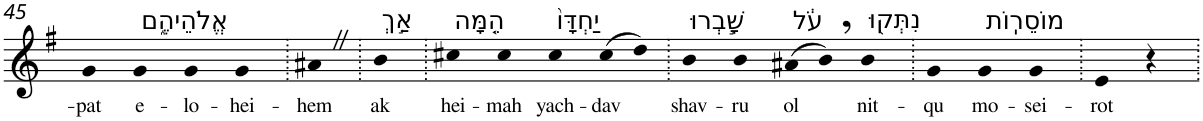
**kern	**text
*part1	*part1
*staff1	*staff1
*I"Piano	*
*I'Pno	*
!!LO:PB:g=z
*clefG2	*
*k[f#]	*
*G:	*
=45	=45
!	!LO:LY:b
4g	-pat
!LO:TX:a:t=אֱלֹהֵיהֶ֑ם	!
!	!LO:LY:b
4g	e-
!	!LO:LY:b
4g	-lo-
!	!LO:LY:b
4g	-hei-
=46.	=46.
!	!LO:LY:b
4a#XZ	-hem
=47.	=47.
!LO:TX:a:t=אַ֣ךְ	!
!	!LO:LY:b
4b	ak
=48.	=48.
!LO:TX:a:t=הֵ֤מָּה	!
!	!LO:LY:b
4cc#X	hei-
!	!LO:LY:b
4cc#	-mah
!LO:TX:a:t=יַחְדָּו֙	!
!	!LO:LY:b
4cc#	yach-
!	!LO:LY:b
(>8cc#	-dav
8dd)	.
=49.	=49.
!LO:TX:a:t=שָׁ֣בְרוּ	!
!	!LO:LY:b
4b	shav-
!	!LO:LY:b
4b	-ru
!LO:TX:a:t=עֹ֔ל	!
!	!LO:LY:b
(>8a#X	ol
8b,)	.
!LO:TX:a:t=נִתְּק֖וּ	!
!	!LO:LY:b
4b	nit-
=50.	=50.
!	!LO:LY:b
4g	-qu
!LO:TX:a:t=מוֹסֵרֽוֹת	!
!	!LO:LY:b
4g	mo-
!	!LO:LY:b
4g	-sei-
=51.	=51.
!	!LO:LY:b
4e	-rot
4r	.
=.	=.
*-	*-
